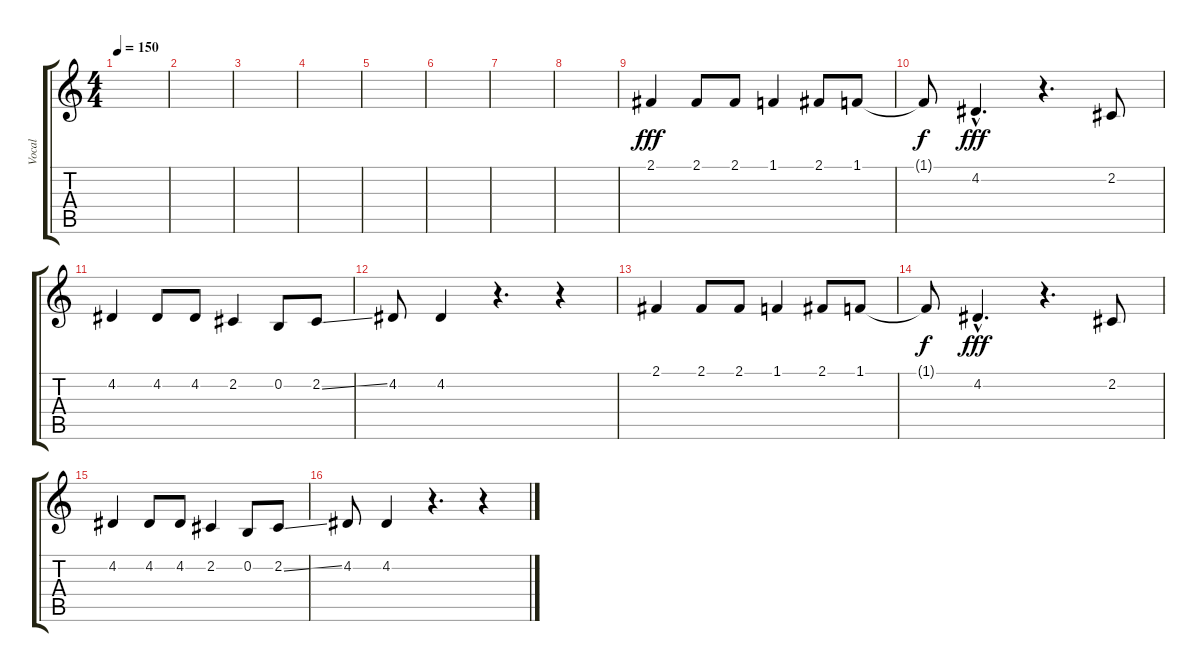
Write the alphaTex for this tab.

\track ("Vocal" "Vocal") {instrument lead5charang}
\staff {score tabs}
\tuning (E4 B3 G3 D3 A2 E2) {hide}
\ts (4 4)
\tempo 150
\clef g2
\ks c
|
|
|
|
|
|
|
|
2.1.4{dy fff} 2.1.8 2.1.8 1.1.4 2.1.8 1.1.8 |
1.1{t}.8{dy f} 4.2{hac}.4{d dy fff} r.4{d} 2.2.8 |
4.2.4 4.2.8 4.2.8 2.2.4 0.2.8 2.2{ss}.8 |
4.2.8 4.2.4 r.4{d} r.4 |
2.1.4 2.1.8 2.1.8 1.1.4 2.1.8 1.1.8 |
1.1{t}.8{dy f} 4.2{hac}.4{d dy fff} r.4{d} 2.2.8 |
4.2.4 4.2.8 4.2.8 2.2.4 0.2.8 2.2{ss}.8 |
4.2.8 4.2.4 r.4{d} r.4
